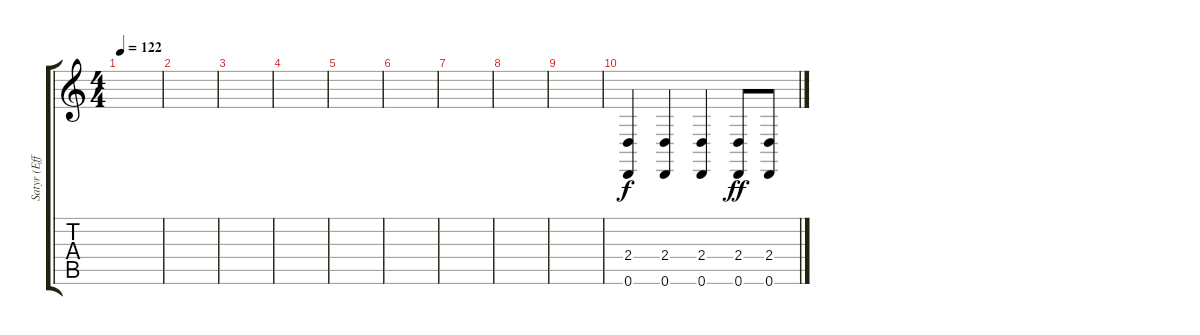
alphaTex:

\track ("Satyr (Effects)" "Satyr (Eff") {instrument timpani}
\staff {score tabs}
\tuning (D4 A3 F3 C3 G2 D2) {hide}
\ts (4 4)
\tempo 122
\clef g2
\ks c
|
|
|
|
|
|
|
|
|
(2.4 0.6).4{dy f volume 8} (2.4 0.6).4 (2.4 0.6).4 (2.4 0.6).8{dy ff} (2.4 0.6).8
